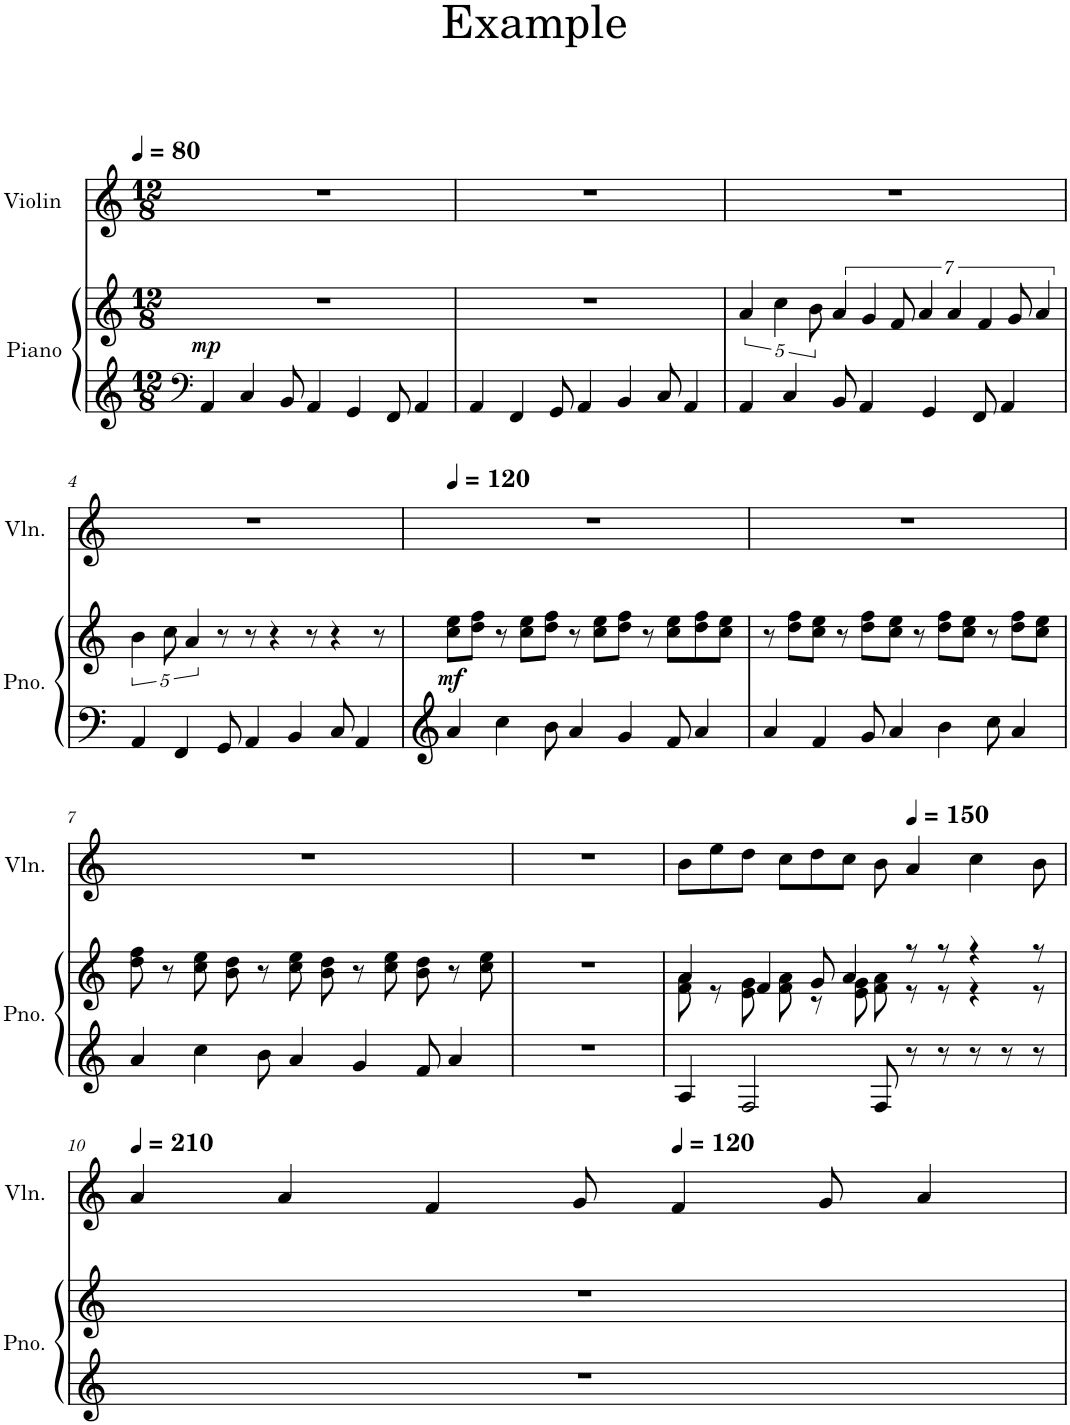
**kern	**kern	**dynam	**kern
*part2	*part2	*part2	*part1
*staff3	*staff2	*staff2/3	*staff1
*I"Piano	*	*	*I"Violin
*I'Pno.	*	*	*I'Vln.
*clefF4	*clefG2	*	*clefG2
*k[]	*k[]	*	*k[]
*M12/8	*M12/8	*	*M12/8
*MM80	*MM80	*	*MM80
=1	=1	=1	=1
!	!	!LO:DY:b	!
4AA/	1.r	mp	1.r
4C/	.	.	.
8BB/	.	.	.
4AA/	.	.	.
4GG/	.	.	.
8FF/	.	.	.
4AA/	.	.	.
=2	=2	=2	=2
4AA/	1.r	.	1.r
4FF/	.	.	.
8GG/	.	.	.
4AA/	.	.	.
4BB/	.	.	.
8C/	.	.	.
4AA/	.	.	.
=3	=3	=3	=3
4AA/	5a/	.	1.r
.	5cc\	.	.
4C/	.	.	.
.	10b\	.	.
8BB/	7a/	.	.
4AA/	.	.	.
.	7g/	.	.
.	14f/	.	.
.	7a/	.	.
4GG/	.	.	.
.	7a/	.	.
8FF/	.	.	.
.	7f/	.	.
4AA/	.	.	.
.	14g/	.	.
.	7a/	.	.
!!LO:LB:g=z
=4	=4	=4	=4
4AA/	5b\	.	1.r
.	10cc\	.	.
4FF/	.	.	.
.	5a/	.	.
8GG/	8r	.	.
4AA/	8r	.	.
.	4r	.	.
4BB/	.	.	.
.	8r	.	.
8C/	4r	.	.
4AA/	.	.	.
.	8r	.	.
=5	=5	=5	=5
*	*	*	*MM120
!	!	!LO:DY:b	!
4a/	8cc\ 8ee\L	mf	1.r
.	8dd\ 8ff\J	.	.
4cc\	8r	.	.
.	8cc\ 8ee\L	.	.
8b\	8dd\ 8ff\J	.	.
4a/	8r	.	.
.	8cc\ 8ee\L	.	.
4g/	8dd\ 8ff\J	.	.
.	8r	.	.
8f/	8cc\ 8ee\L	.	.
4a/	8dd\ 8ff\	.	.
.	8cc\ 8ee\J	.	.
=6	=6	=6	=6
4a/	8r	.	1.r
.	8dd\ 8ff\L	.	.
4f/	8cc\ 8ee\J	.	.
.	8r	.	.
8g/	8dd\ 8ff\L	.	.
4a/	8cc\ 8ee\J	.	.
.	8r	.	.
4b\	8dd\ 8ff\L	.	.
.	8cc\ 8ee\J	.	.
8cc\	8r	.	.
4a/	8dd\ 8ff\L	.	.
.	8cc\ 8ee\J	.	.
!!LO:LB:g=z
=7	=7	=7	=7
4a/	8dd\ 8ff\	.	1.r
.	8r	.	.
4cc\	8cc\ 8ee\	.	.
.	8b\ 8dd\	.	.
8b\	8r	.	.
4a/	8cc\ 8ee\	.	.
.	8b\ 8dd\	.	.
4g/	8r	.	.
.	8cc\ 8ee\	.	.
8f/	8b\ 8dd\	.	.
4a/	8r	.	.
.	8cc\ 8ee\	.	.
=8	=8	=8	=8
1.r	1.r	.	1.r
=9	=9	=9	=9
*	*^	*	*
4A/	4a/	8f\ 8a\	.	8b\L
.	.	8r	.	8ee\
2F/	4f/	8e\ 8g\	.	8dd\J
.	.	8f\ 8a\	.	8cc\L
.	8g/	8r	.	8dd\
.	4a/	8e\ 8g\	.	8cc\J
8F/	.	8f\ 8a\	.	8b\
*	*	*	*	*MM150
8r	8r	8r	.	4a/
8r	8r	8r	.	.
8r	4r	4r	.	4cc\
8r	.	.	.	.
8r	8r	8r	.	8b\
*	*v	*v	*	*
!!LO:LB:g=z
=10	=10	=10	=10
*	*	*	*MM210
1.r	1.r	.	4a/
.	.	.	4a/
.	.	.	4f/
.	.	.	8g/
*	*	*	*MM120
.	.	.	4f/
.	.	.	8g/
.	.	.	4a/
=	=	=	=
*-	*-	*-	*-
